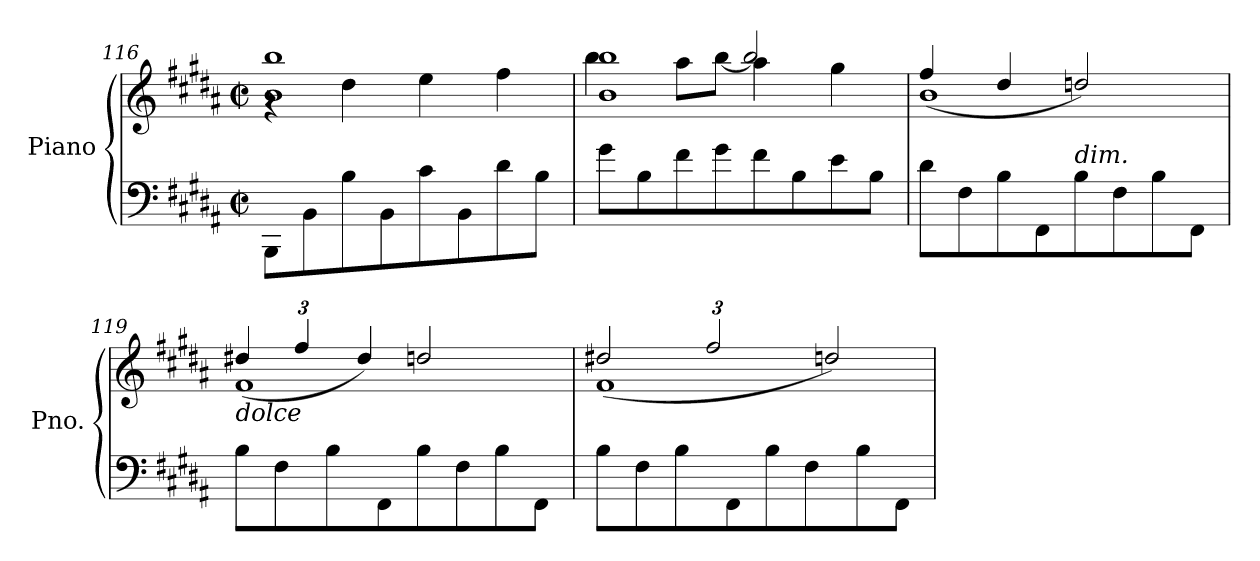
**kern	**kern
*part1	*part1
*staff2	*staff1
*I"Piano	*
*I'Pno.	*
*clefF4	*clefG2
*k[f#c#g#d#a#]	*k[f#c#g#d#a#]
*M2/2	*M2/2
*met(c|)	*met(c|)
=116	=116
*	*^
8BBB\L	1b 1bb	4rg
8BB\	.	.
8B\	.	4dd#\
8BB\	.	.
8c#\	.	4ee\
8BB\	.	.
8d#\	.	4ff#\
8B\J	.	.
=117	=117	=117
*	*	*^
8g#\L	1b 1bb	4bb\	2ryy
8B\	.	.	.
8f#\	.	8aa#\L	.
8g#\	.	[8bb\J	.
8f#\	.	4aa#\	2bb/]
8B\	.	.	.
8e\	.	4gg#\	.
8B\J	.	.	.
*	*	*v	*v
!!LO:LB:g=z
=118	=118	=118
8d#\L	1b	(>4ff#/
8F#\	.	.
8B\	.	4dd#/
8FF#\	.	.
!LO:TX:a:i:t=dim.	!	!
8B\	.	2ddn/)
8F#\	.	.
8B\	.	.
8FF#\J	.	.
=119	=119	=119
*	*	*Xbrackettup
!	!LO:TX:b:i:t=dolce	!
8B\L	1f#	(>6dd#X/
8F#\	.	.
.	.	6ff#/
8B\	.	.
.	.	6dd#/)
8FF#\	.	.
8B\	.	2ddn/
8F#\	.	.
8B\	.	.
8FF#\J	.	.
=120	=120	=120
8B\L	1f#	(>3dd#X/
8F#\	.	.
8B\	.	.
.	.	3ff#/
8FF#\	.	.
8B\	.	.
8F#\	.	.
.	.	3ddn/)
8B\	.	.
8FF#\J	.	.
*	*v	*v
=	=
*-	*-
